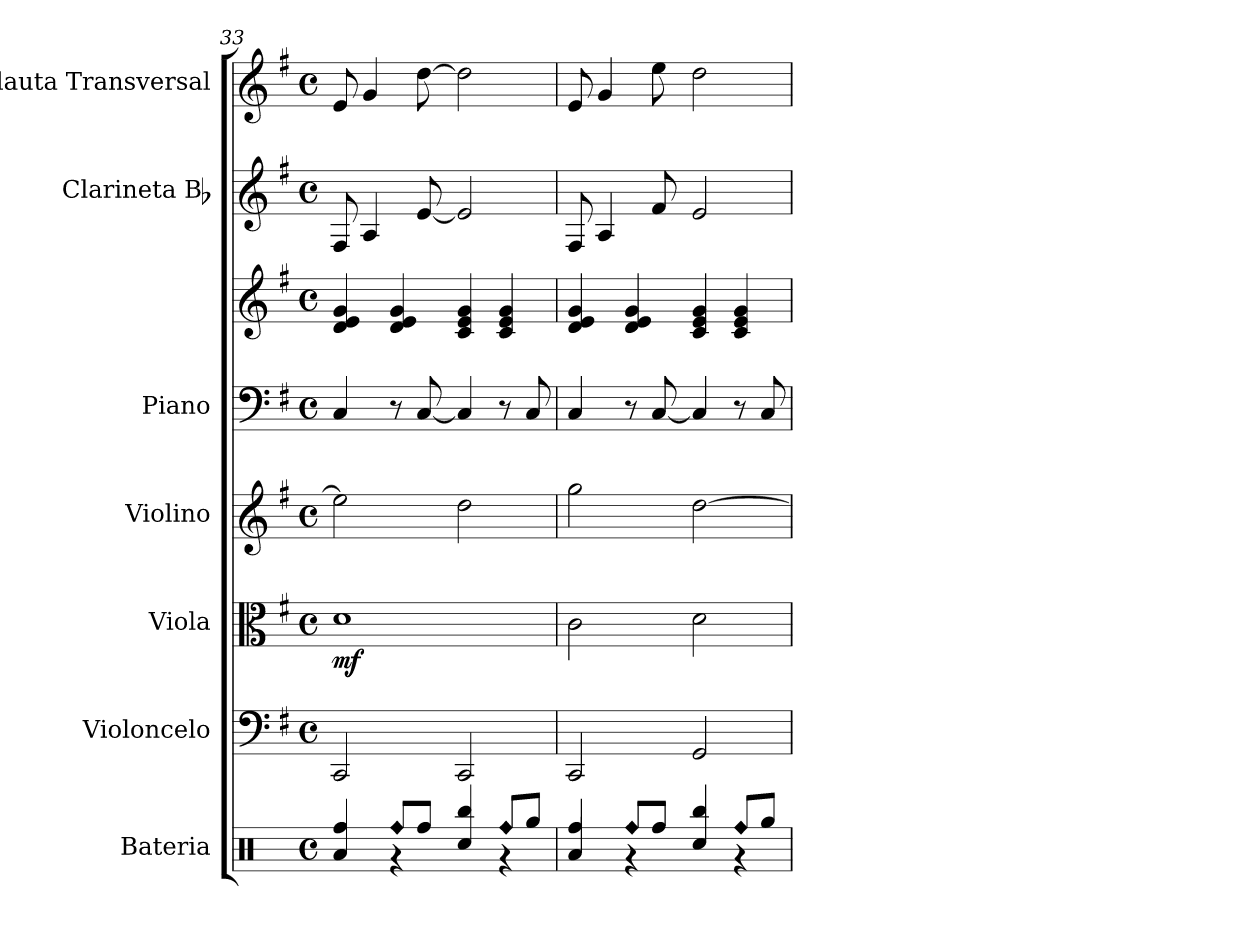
**kern	**kern	**kern	**dynam	**kern	**kern	**kern	**kern	**kern
*part7	*part6	*part5	*part5	*part4	*part3	*part3	*part2	*part1
*staff8	*staff7	*staff6	*staff6	*staff5	*staff4	*staff3	*staff2	*staff1
*I"Bateria	*I"Violoncelo	*I"Viola	*	*I"Violino	*I"Piano	*	*I"Clarineta Bb	*I"Flauta Transversal
*I'Bat.	*I'Vc.	*I'Vla	*	*I'Vln.	*I'Pno	*	*I'Cl. Bb	*I'Fl.
*clefX	*clefF4	*clefC3	*	*clefG2	*clefF4	*clefG2	*clefG2	*clefG2
*	*	*	*	*	*	*	*ITrd1c2	*
*k[]	*k[f#]	*k[f#]	*	*k[f#]	*k[f#]	*k[f#]	*k[b-]	*k[f#]
*M4/4	*M4/4	*M4/4	*	*M4/4	*M4/4	*M4/4	*M4/4	*M4/4
*met(c)	*met(c)	*met(c)	*	*met(c)	*met(c)	*met(c)	*met(c)	*met(c)
=33	=33	=33	=33	=33	=33	=33	=33	=33
*^	*	*	*	*	*	*	*	*
!	!	!	!	!LO:DY:b	!	!	!	!	!
4Rff/	4Ra/	2CC/	1d	mf	2ee\]	4C/	4d/ 4e/ 4g/	8E/	8e/
.	.	.	.	.	.	.	.	4G/	4g/
!LO:N:head=diamond	!	!	!	!	!	!	!	!	!
8Rff/L	4r	.	.	.	.	8r	4d/ 4e/ 4g/	.	.
8Rff/J	.	.	.	.	.	[8C/	.	[8d/	[8dd\
4Rbb/	4Rcc/	2CC/	.	.	2dd\	4C/]	4c/ 4e/ 4g/	2d/]	2dd\]
!LO:N:head=diamond	!	!	!	!	!	!	!	!	!
8Rff/L	4r	.	.	.	.	8r	4c/ 4e/ 4g/	.	.
8Rgg/J	.	.	.	.	.	8C/	.	.	.
=34	=34	=34	=34	=34	=34	=34	=34	=34	=34
4Rff/	4Ra/	2CC/	2c\	.	2gg\	4C/	4d/ 4e/ 4g/	8E/	8e/
.	.	.	.	.	.	.	.	4G/	4g/
!LO:N:head=diamond	!	!	!	!	!	!	!	!	!
8Rff/L	4r	.	.	.	.	8r	4d/ 4e/ 4g/	.	.
8Rff/J	.	.	.	.	.	[8C/	.	8e/	8ee\
4Rbb/	4Rcc/	2GG/	2d\	.	[2dd\	4C/]	4c/ 4e/ 4g/	2d/	2dd\
!LO:N:head=diamond	!	!	!	!	!	!	!	!	!
8Rff/L	4r	.	.	.	.	8r	4c/ 4e/ 4g/	.	.
8Rgg/J	.	.	.	.	.	8C/	.	.	.
*v	*v	*	*	*	*	*	*	*	*
=	=	=	=	=	=	=	=	=
*-	*-	*-	*-	*-	*-	*-	*-	*-
